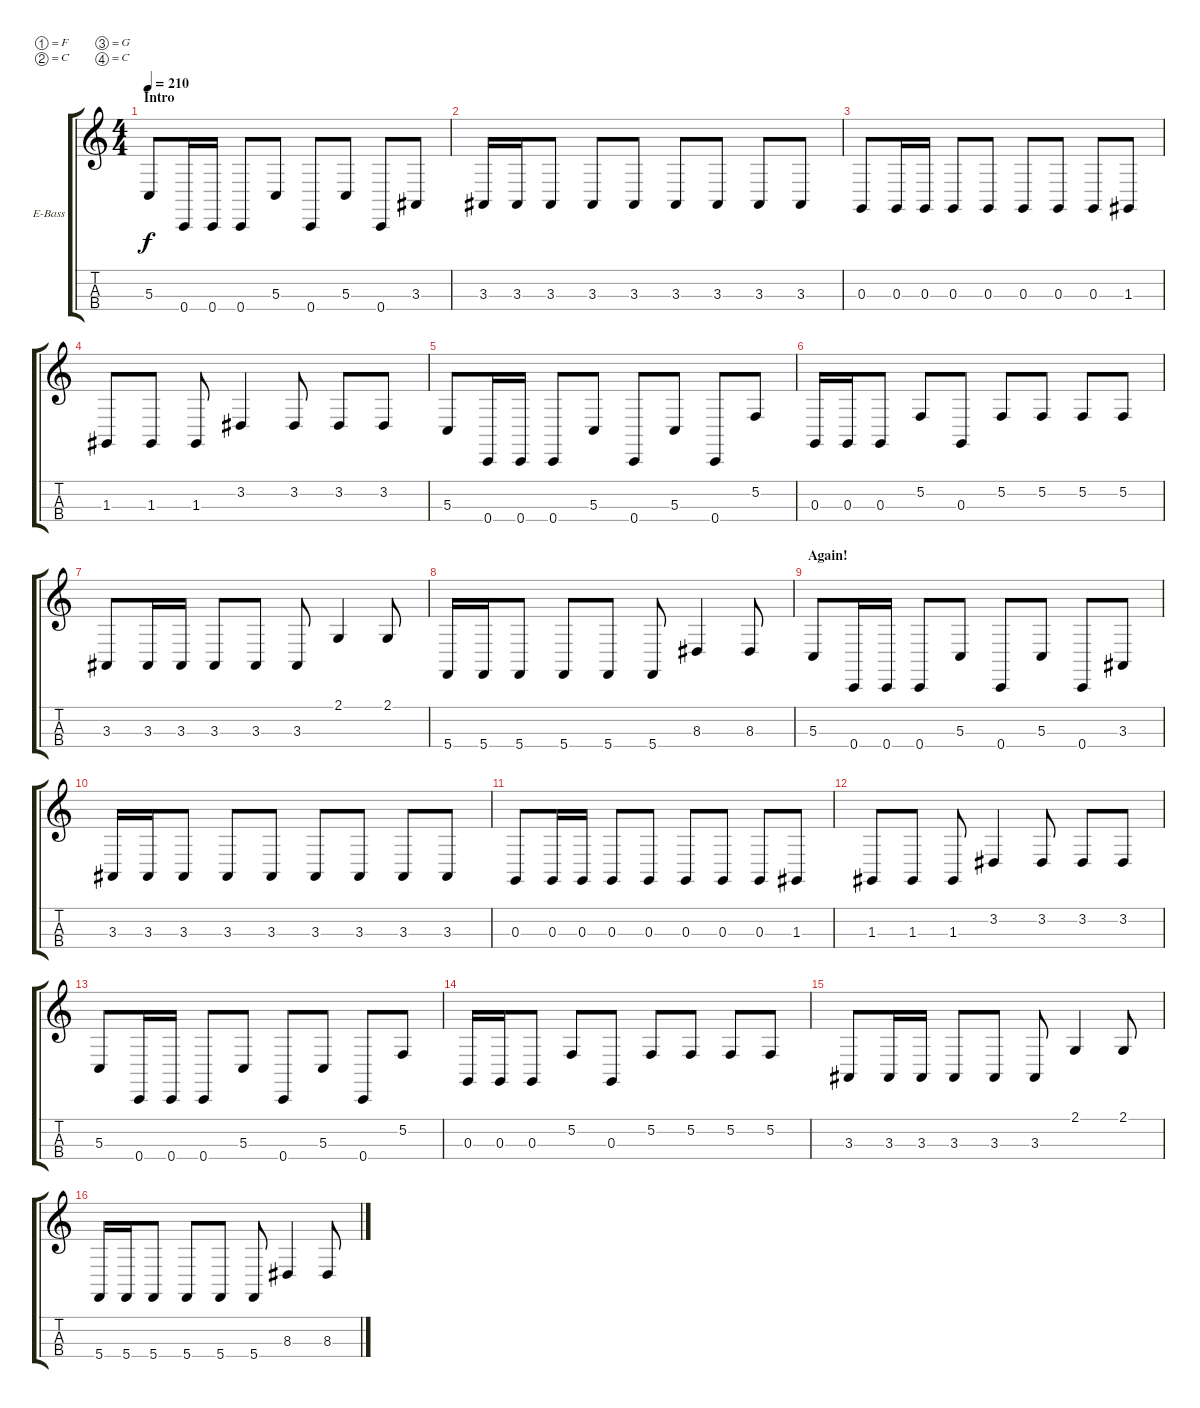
\defaultSystemsLayout 4
\bracketExtendMode groupsimilarinstruments
\firstSystemTrackNameOrientation horizontal
\otherSystemsTrackNameOrientation horizontal
\track ("Bass" "E-Bass") {instrument electricbassfinger}
\staff {score tabs}
\tuning (F2 C2 G1 C1)
\ts (4 4)
\section ("" "Intro")
\tempo 210
\clef g2
\scale
0.487395
\ks c
5.3.8{dy f instrument electricbassfinger} 0.4.16 0.4.16 0.4.8 5.3.8 0.4.8 5.3.8 0.4.8 3.3.8 |
\scale
0.256303 3.3.16 3.3.16 3.3.8 3.3.8 3.3.8 3.3.8 3.3.8 3.3.8 3.3.8 |
\scale
0.256303 0.3.8 0.3.16 0.3.16 0.3.8 0.3.8 0.3.8 0.3.8 0.3.8 1.3.8 |
\scale
0.333333 1.3.8 1.3.8 1.3.8 3.2.4 3.2.8 3.2.8 3.2.8 |
\scale
0.333333 5.3.8 0.4.16 0.4.16 0.4.8 5.3.8 0.4.8 5.3.8 0.4.8 5.2.8 |
\scale
0.333333 0.3.16 0.3.16 0.3.8 5.2.8 0.3.8 5.2.8 5.2.8 5.2.8 5.2.8 |
\scale
0.333333 3.3.8 3.3.16 3.3.16 3.3.8 3.3.8 3.3.8 2.1.4 2.1.8 |
\scale
0.333333 5.4.16 5.4.16 5.4.8 5.4.8 5.4.8 5.4.8 8.3.4 8.3.8 |
\section ("" "Again!")
\scale
0.333333 5.3.8 0.4.16 0.4.16 0.4.8 5.3.8 0.4.8 5.3.8 0.4.8 3.3.8 |
\scale
0.333333 3.3.16 3.3.16 3.3.8 3.3.8 3.3.8 3.3.8 3.3.8 3.3.8 3.3.8 |
\scale
0.333333 0.3.8 0.3.16 0.3.16 0.3.8 0.3.8 0.3.8 0.3.8 0.3.8 1.3.8 |
\scale
0.333333 1.3.8 1.3.8 1.3.8 3.2.4 3.2.8 3.2.8 3.2.8 |
\scale
0.333333 5.3.8 0.4.16 0.4.16 0.4.8 5.3.8 0.4.8 5.3.8 0.4.8 5.2.8 |
\scale
0.333333 0.3.16 0.3.16 0.3.8 5.2.8 0.3.8 5.2.8 5.2.8 5.2.8 5.2.8 |
\scale
0.333333 3.3.8 3.3.16 3.3.16 3.3.8 3.3.8 3.3.8 2.1.4 2.1.8 |
\scale
0.333333 5.4.16 5.4.16 5.4.8 5.4.8 5.4.8 5.4.8 8.3.4 8.3.8
